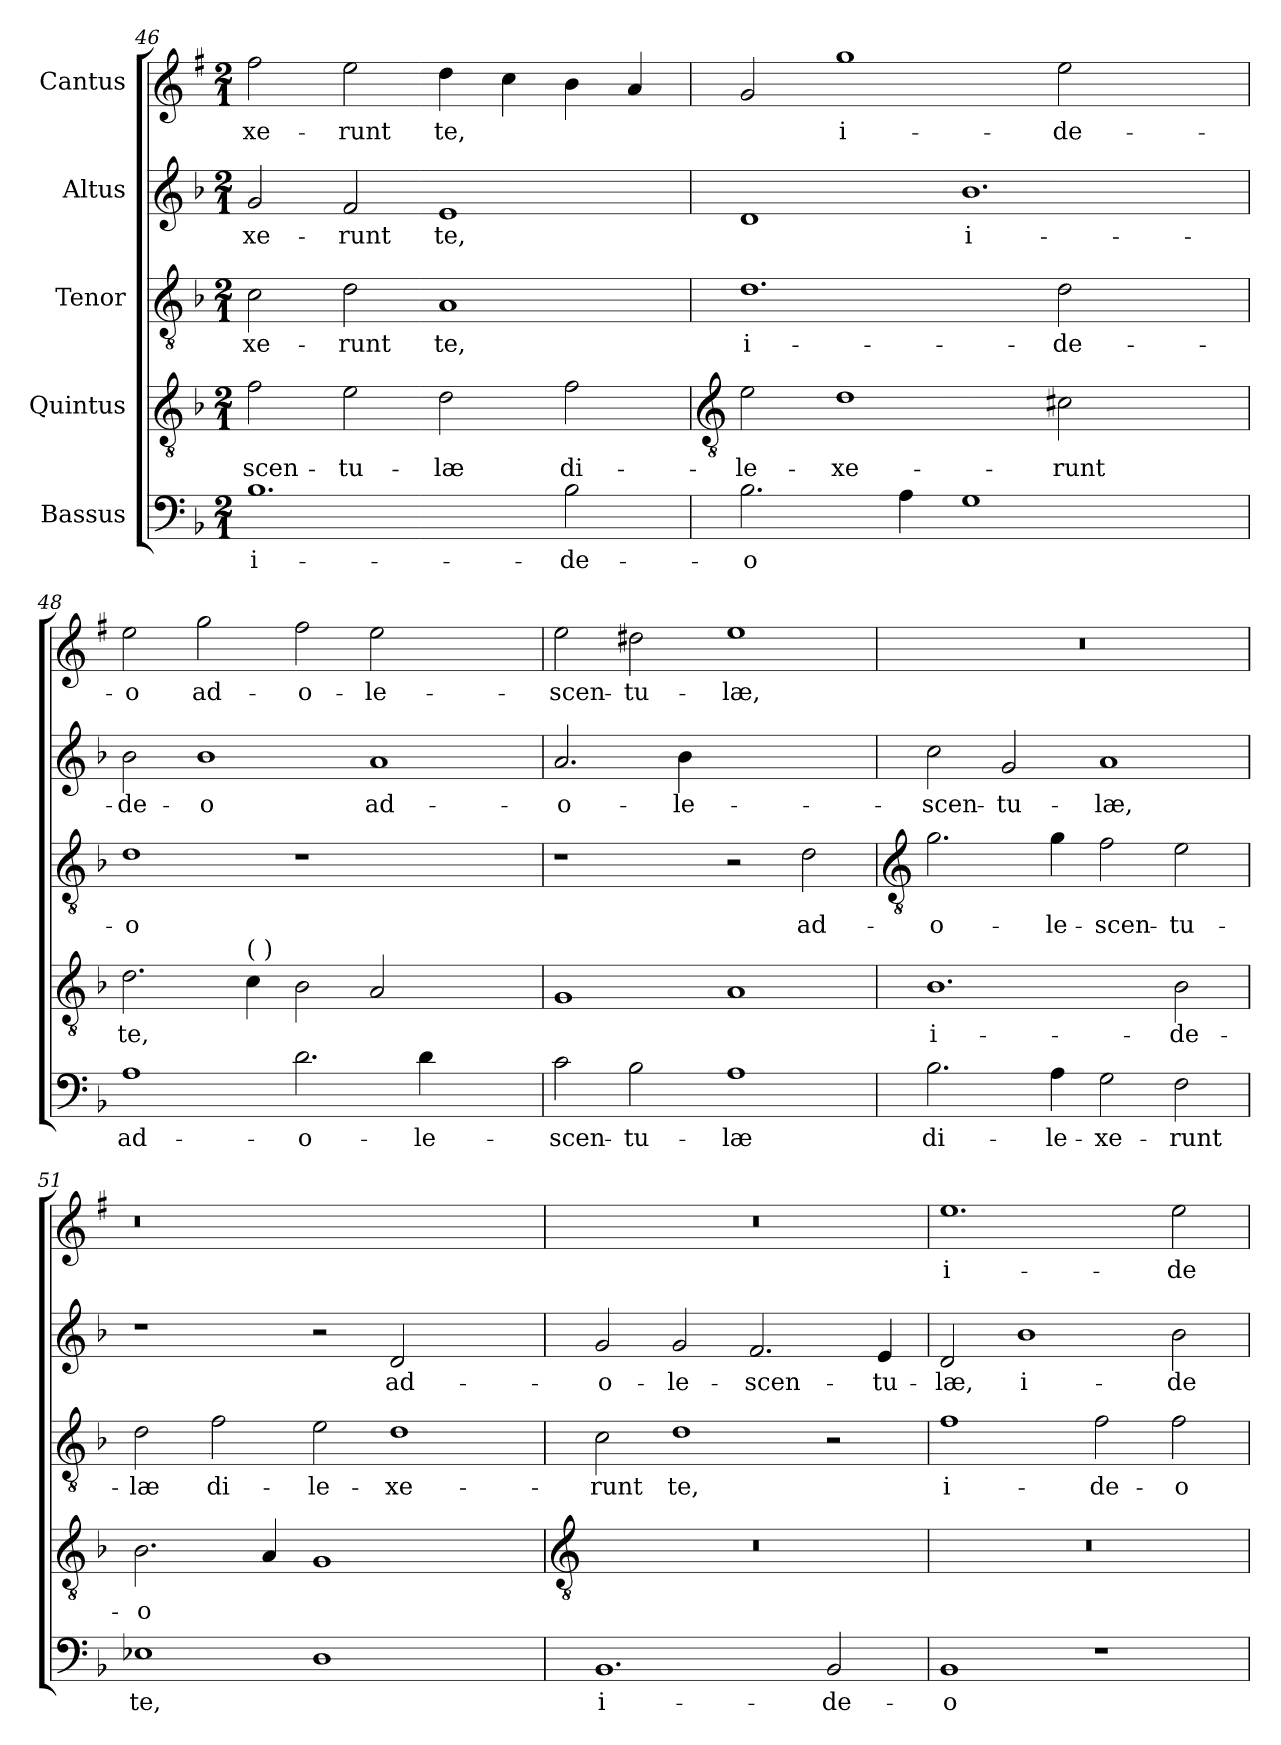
**kern	**text	**kern	**text	**kern	**text	**kern	**text	**kern	**text
*part5	*part5	*part4	*part4	*part3	*part3	*part2	*part2	*part1	*part1
*staff5	*staff5	*staff4	*staff4	*staff3	*staff3	*staff2	*staff2	*staff1	*staff1
*I"Bassus	*	*I"Quintus	*	*I"Tenor	*	*I"Altus	*	*I"Cantus	*
*clefF4	*	*clefGv2	*	*clefGv2	*	*clefG2	*	*clefG2	*
*	*	*	*	*	*	*	*	*ITrd1c2	*
*k[b-]	*	*k[b-]	*	*k[b-]	*	*k[b-]	*	*k[b-]	*
*F:	*	*F:	*	*F:	*	*F:	*	*F:	*
*M2/1	*	*M2/1	*	*M2/1	*	*M2/1	*	*M2/1	*
=46	=46	=46	=46	=46	=46	=46	=46	=46	=46
!	!LO:LY:b	!	!LO:LY:b	!	!LO:LY:b	!	!LO:LY:b	!	!LO:LY:b
1.B-	i-	2f	-scen-	2c	-xe-	2g	-xe-	2ee	-xe-
!	!	!	!LO:LY:b	!	!LO:LY:b	!	!LO:LY:b	!	!LO:LY:b
.	.	2e	-tu-	2d	-runt	2f	-runt	2dd	-runt
!	!	!	!LO:LY:b	!	!LO:LY:b	!	!LO:LY:b	!	!LO:LY:b
.	.	2d	-læ	1A	te,	1e	te,	4cc	te,
.	.	.	.	.	.	.	.	4b-	.
!	!LO:LY:b	!	!LO:LY:b	!	!	!	!	!	!
2B-	-de-	2f	di-	.	.	.	.	4a	.
.	.	.	.	.	.	.	.	4g	.
!!LO:LB:g=z
=47	=47	=47	=47	=47	=47	=47	=47	=47	=47
*	*	*clefGv2	*	*	*	*	*	*	*
!	!LO:LY:b	!	!LO:LY:b	!	!LO:LY:b	!	!	!	!
2.B-	-o	2e	-le-	1.d	i-	1d	.	2f	.
!	!	!	!LO:LY:b	!	!	!	!	!	!LO:LY:b
.	.	1d	-xe-	.	.	.	.	1ff	i-
4A	.	.	.	.	.	.	.	.	.
!	!	!	!	!	!	!	!LO:LY:b	!	!
1G	.	.	.	.	.	1.b-	i-	.	.
!	!	!	!LO:LY:b	!	!LO:LY:b	!	!	!	!LO:LY:b
.	.	2c#	-runt	2d	-de-	.	.	2dd	-de-
2ryy	.	2ryy	.	2ryy	.	.	.	2ryy	.
=48	=48	=48	=48	=48	=48	=48	=48	=48	=48
!	!LO:LY:b	!	!LO:LY:b	!	!LO:LY:b	!	!LO:LY:b	!	!LO:LY:b
1A	ad-	2.d	te,	1d	-o	2b-	-de-	2dd	-o
!	!	!	!	!	!	!	!LO:LY:b	!	!LO:LY:b
.	.	.	.	.	.	1b-	-o	2ff	ad-
!	!	!LO:TX:a:t=(  )	!	!	!	!	!	!	!
.	.	4c	.	.	.	.	.	.	.
!	!LO:LY:b	!	!	!	!	!	!	!	!LO:LY:b
2.d	-o-	2B-	.	1r	.	.	.	2ee	-o-
!	!	!	!	!	!	!	!LO:LY:b	!	!LO:LY:b
.	.	2A	.	.	.	1a	ad-	2dd	-le-
!	!LO:LY:b	!	!	!	!	!	!	!	!
4d	-le-	.	.	.	.	.	.	.	.
2ryy	.	2ryy	.	2ryy	.	.	.	2ryy	.
!!LO:LB:g=z
=49	=49	=49	=49	=49	=49	=49	=49	=49	=49
!	!LO:LY:b	!	!	!	!	!	!LO:LY:b	!	!LO:LY:b
2c	-scen-	1G	.	1r	.	2.a	-o-	2dd	-scen-
!	!LO:LY:b	!	!	!	!	!	!	!	!LO:LY:b
2B-	-tu-	.	.	.	.	.	.	2cc#	-tu-
!	!	!	!	!	!	!	!LO:LY:b	!	!
.	.	.	.	.	.	4b-	-le-	.	.
!	!LO:LY:b	!	!	!	!	!	!	!	!LO:LY:b
1A	-læ	1A	.	2r	.	1ryy	.	1dd	-læ,
!	!	!	!	!	!LO:LY:b	!	!	!	!
.	.	.	.	2d	ad-	.	.	.	.
!!LO:LB:g=z
=50	=50	=50	=50	=50	=50	=50	=50	=50	=50
*	*	*	*	*clefGv2	*	*	*	*	*
!	!LO:LY:b	!	!LO:LY:b	!	!LO:LY:b	!	!LO:LY:b	!	!
2.B-	di-	1.B-	i-	2.g	-o-	2cc	-scen-	0r	.
!	!	!	!	!	!	!	!LO:LY:b	!	!
.	.	.	.	.	.	2g	-tu-	.	.
!	!LO:LY:b	!	!	!	!LO:LY:b	!	!	!	!
4A	-le-	.	.	4g	-le-	.	.	.	.
!	!LO:LY:b	!	!	!	!LO:LY:b	!	!LO:LY:b	!	!
2G	-xe-	.	.	2f	-scen-	1a	-læ,	.	.
!	!LO:LY:b	!	!LO:LY:b	!	!LO:LY:b	!	!	!	!
2F	-runt	2B-	-de-	2e	-tu-	.	.	.	.
=51	=51	=51	=51	=51	=51	=51	=51	=51	=51
!	!LO:LY:b	!	!LO:LY:b	!	!LO:LY:b	!	!	!	!
1E-X	te,	2.B-	-o	2d	-læ	1r	.	0r	.
!	!	!	!	!	!LO:LY:b	!	!	!	!
.	.	.	.	2f	di-	.	.	.	.
.	.	4A	.	.	.	.	.	.	.
!	!	!	!	!	!LO:LY:b	!	!	!	!
1D	.	1G	.	2e	-le-	2r	.	.	.
!	!	!	!	!	!LO:LY:b	!	!LO:LY:b	!	!
.	.	.	.	1d	-xe-	2d	ad-	.	.
2ryy	.	2ryy	.	.	.	2ryy	.	2ryy	.
!!LO:LB:g=z
=52	=52	=52	=52	=52	=52	=52	=52	=52	=52
*	*	*clefGv2	*	*	*	*	*	*	*
!	!LO:LY:b	!	!	!	!LO:LY:b	!	!LO:LY:b	!	!
1.BB-	i-	0r	.	2c	-runt	2g	-o-	0r	.
!	!	!	!	!	!LO:LY:b	!	!LO:LY:b	!	!
.	.	.	.	1d	te,	2g	-le-	.	.
!	!	!	!	!	!	!	!LO:LY:b	!	!
.	.	.	.	.	.	2.f	-scen-	.	.
!	!LO:LY:b	!	!	!	!	!	!	!	!
2BB-	-de-	.	.	2r	.	.	.	.	.
!	!	!	!	!	!	!	!LO:LY:b	!	!
.	.	.	.	.	.	4e	-tu-	.	.
=53	=53	=53	=53	=53	=53	=53	=53	=53	=53
!	!LO:LY:b	!	!	!	!LO:LY:b	!	!LO:LY:b	!	!LO:LY:b
1BB-	-o	0r	.	1f	i-	2d	-læ,	1.dd	i-
!	!	!	!	!	!	!	!LO:LY:b	!	!
.	.	.	.	.	.	1b-	i-	.	.
!	!	!	!	!	!LO:LY:b	!	!	!	!
1r	.	.	.	2f	-de-	.	.	.	.
!	!	!	!	!	!LO:LY:b	!	!LO:LY:b	!	!LO:LY:b
.	.	.	.	2f	-o	2b-	-de-	2dd	-de-
=	=	=	=	=	=	=	=	=	=
*-	*-	*-	*-	*-	*-	*-	*-	*-	*-
